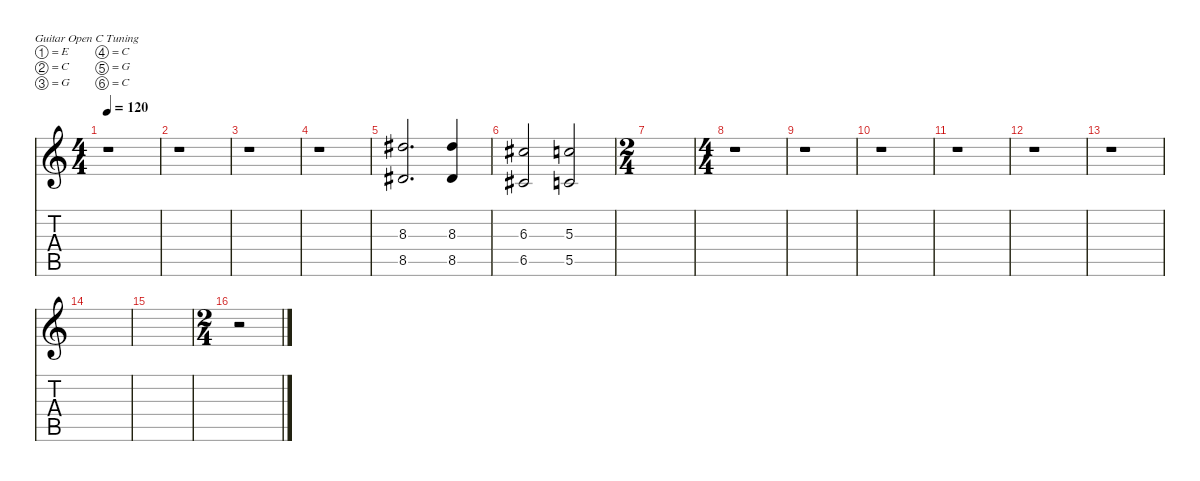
\defaultSystemsLayout 4
\hideDynamics
\bracketExtendMode nobrackets
\singleTrackTrackNamePolicy hidden
\multiTrackTrackNamePolicy hidden
\firstSystemTrackNameMode fullname
\firstSystemTrackNameOrientation horizontal
\otherSystemsTrackNameOrientation horizontal
\track ("Guitar 2" "dist.guit.") {defaultSystemsLayout 4 instrument distortionguitar}
\staff {score tabs}
\tuning (E4 C4 G3 C3 G2 C2)
\ts (4 4)
\tempo 120
\clef g2
\ks c
r.1{dy f beam Down} |
r.1{beam Down} |
r.1{beam Down} |
r.1{beam Down} |
(8.5{acc #} 8.3{acc #}).2{d beam Up} (8.3{acc #} 8.5{acc #}).4{beam Up} |
(6.5{acc #} 6.3{acc #}).2{beam Up} (5.5 5.3).2{beam Up} |
\ts (2 4)
\beaming (8 2 2)
|
\ts (4 4)
\beaming (8 2 2 2 2)
r.1{beam Down} |
r.1{beam Down} |
r.1{beam Down} |
r.1{beam Down} |
r.1{beam Down} |
r.1{beam Down} |
|
|
\ts (2 4)
\beaming (8 2 2)
r.2{beam Down}
